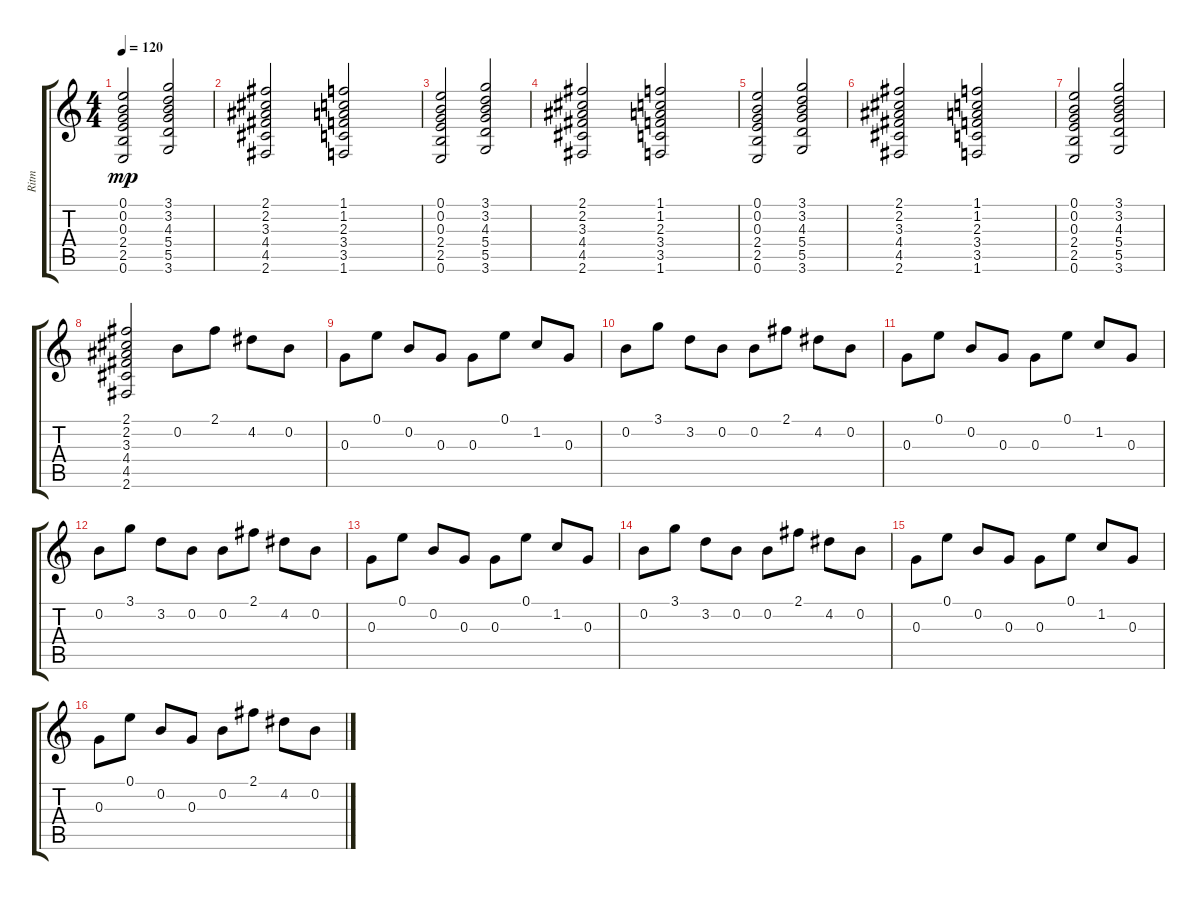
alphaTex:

\track ("Ritm" "Ritm") {instrument overdrivenguitar}
\staff {score tabs}
\tuning (E4 B3 G3 D3 A2 E2) {hide}
\ts (4 4)
\tempo 120
\clef g2
\ks c
(0.1 0.2 0.3 2.4 2.5 0.6).2{dy mp} (3.1 3.2 4.3 5.4 5.5 3.6).2 |
(2.1 2.2 3.3 4.4 4.5 2.6).2 (1.1 1.2 2.3 3.4 3.5 1.6).2 |
(0.1 0.2 0.3 2.4 2.5 0.6).2 (3.1 3.2 4.3 5.4 5.5 3.6).2 |
(2.1 2.2 3.3 4.4 4.5 2.6).2 (1.1 1.2 2.3 3.4 3.5 1.6).2 |
(0.1 0.2 0.3 2.4 2.5 0.6).2 (3.1 3.2 4.3 5.4 5.5 3.6).2 |
(2.1 2.2 3.3 4.4 4.5 2.6).2 (1.1 1.2 2.3 3.4 3.5 1.6).2 |
(0.1 0.2 0.3 2.4 2.5 0.6).2 (3.1 3.2 4.3 5.4 5.5 3.6).2 |
(2.1 2.2 3.3 4.4 4.5 2.6).2 0.2.8 2.1.8 4.2.8 0.2.8 |
0.3.8 0.1.8 0.2.8 0.3.8 0.3.8 0.1.8 1.2.8 0.3.8 |
0.2.8 3.1.8 3.2.8 0.2.8 0.2.8 2.1.8 4.2.8 0.2.8 |
0.3.8 0.1.8 0.2.8 0.3.8 0.3.8 0.1.8 1.2.8 0.3.8 |
0.2.8 3.1.8 3.2.8 0.2.8 0.2.8 2.1.8 4.2.8 0.2.8 |
0.3.8 0.1.8 0.2.8 0.3.8 0.3.8 0.1.8 1.2.8 0.3.8 |
0.2.8 3.1.8 3.2.8 0.2.8 0.2.8 2.1.8 4.2.8 0.2.8 |
0.3.8 0.1.8 0.2.8 0.3.8 0.3.8 0.1.8 1.2.8 0.3.8 |
0.3.8 0.1.8 0.2.8 0.3.8 0.2.8 2.1.8 4.2.8 0.2.8
